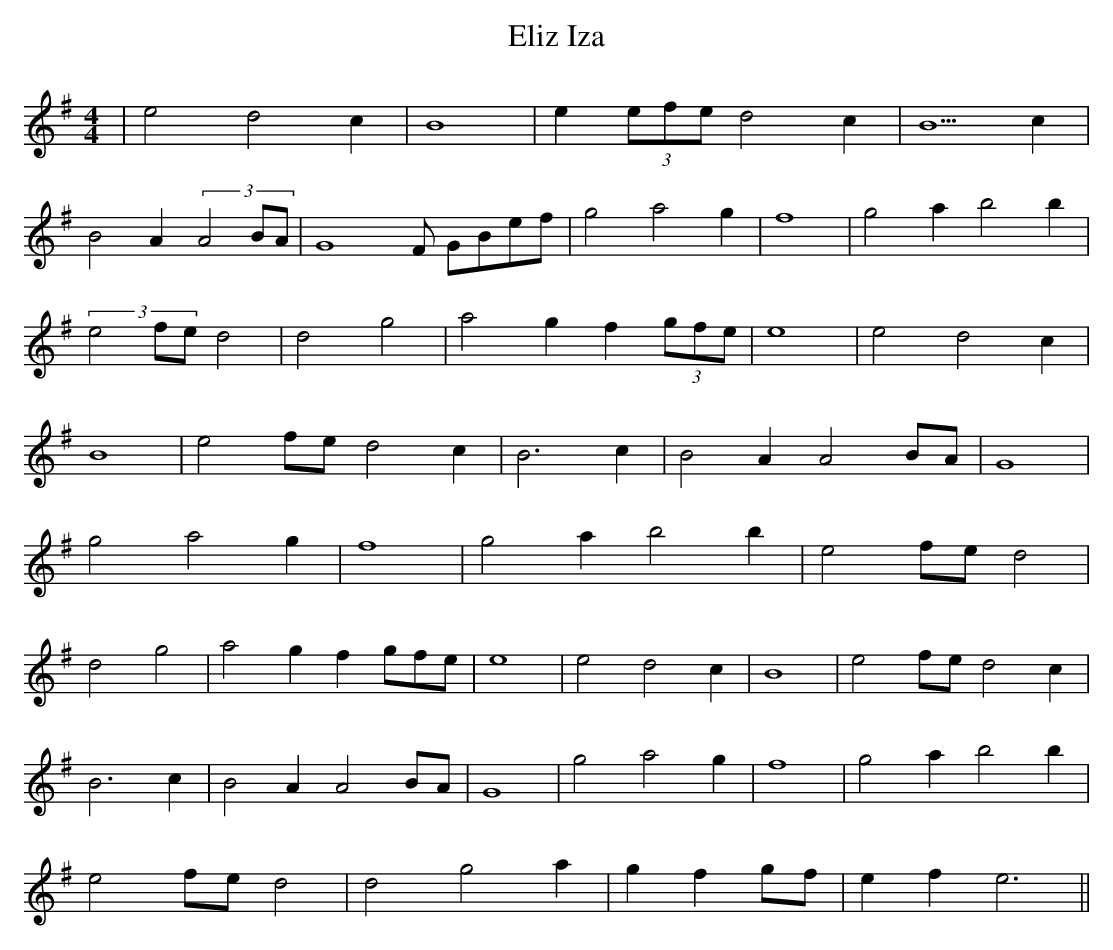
X:1
T: Eliz Iza
M: 4/4
L: 1/8
K: Emin
|e4 d4 c2 |B8|e2 (3efe d4 c2|B5 c2|
B4 A2 (3A4 BA |G8 F GBef | g4 a4 g2| f8| g4 a2 b4 b2|
(3e4 fe d4| d4 g4|a4 g2 f2 (3gfe | e8|e4 d4 c2|
B8|e4 fe d4 c2|B6 c2|B4 A2 A4 BA|G8|
g4 a4 g2|f8|g4 a2 b4 b2|e4 fe d4|
d4 g4|a4 g2 f2 gfe | e8| e4 d4 c2| B8| e4 fe d4 c2|
B6 c2| B4 A2 A4 BA | G8|g4 a4 g2| f8| g4 a2 b4 b2|
e4 fe d4|d4 g4 a2 | g2 f2 gf | e2 f2 e6||
